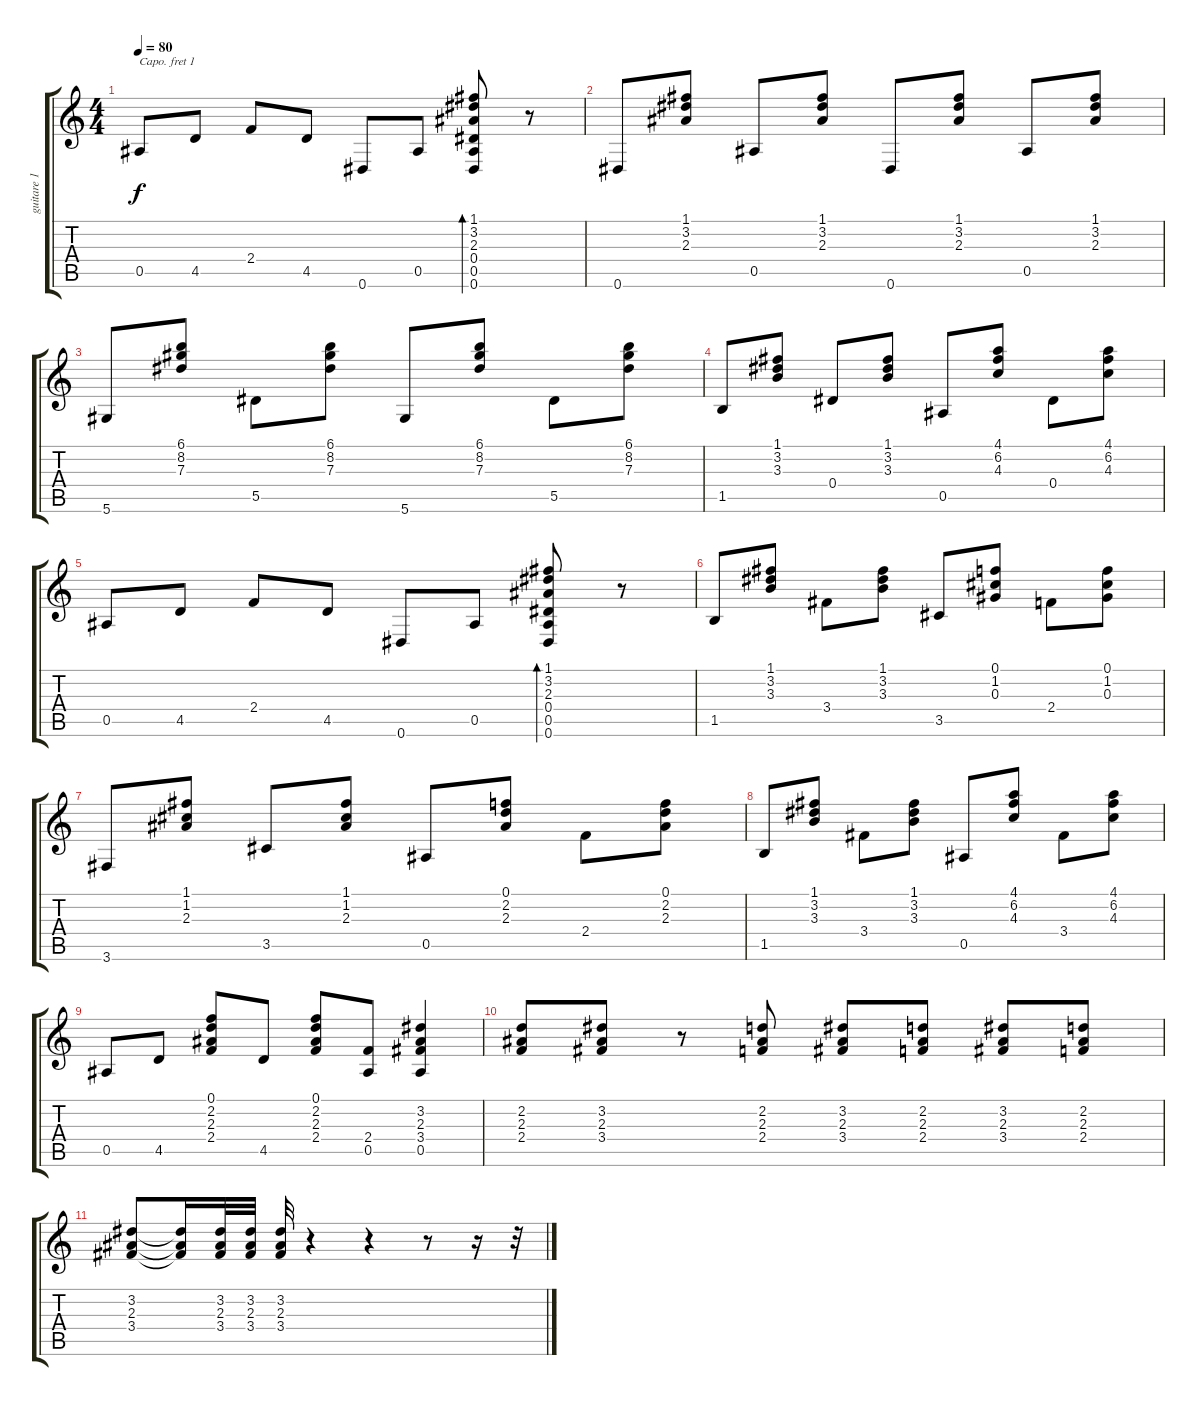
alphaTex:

\track ("guitare 1" "guitare 1") {instrument acousticguitarsteel}
\staff {score tabs}
\capo 1
\tuning (E4 B3 G3 D3 A2 D2) {hide}
\ts (4 4)
\tempo 80
\clef g2
\ks c
0.5.8{dy f} 4.5.8 2.4.8 4.5.8 0.6.8 0.5.8 (1.1 3.2 2.3 0.4 0.5 0.6).8{bd 240} r.8 |
0.6.8 (1.1 3.2 2.3).8 0.5.8 (1.1 3.2 2.3).8 0.6.8 (1.1 3.2 2.3).8 0.5.8 (1.1 3.2 2.3).8 |
5.6.8 (6.1 8.2 7.3).8 5.5.8 (6.1 8.2 7.3).8 5.6.8 (6.1 8.2 7.3).8 5.5.8 (6.1 8.2 7.3).8 |
1.5.8 (1.1 3.2 3.3).8 0.4.8 (1.1 3.2 3.3).8 0.5.8 (4.1 6.2 4.3).8 0.4.8 (4.1 6.2 4.3).8 |
0.5.8 4.5.8 2.4.8 4.5.8 0.6.8 0.5.8 (1.1 3.2 2.3 0.4 0.5 0.6).8{bd 240} r.8 |
1.5.8 (1.1 3.2 3.3).8 3.4.8 (1.1 3.2 3.3).8 3.5.8 (0.1 1.2 0.3).8 2.4.8 (0.1 1.2 0.3).8 |
3.6.8 (1.1 1.2 2.3).8 3.5.8 (1.1 1.2 2.3).8 0.5.8 (0.1 2.2 2.3).8 2.4.8 (0.1 2.2 2.3).8 |
1.5.8 (1.1 3.2 3.3).8 3.4.8 (1.1 3.2 3.3).8 0.5.8 (4.1 6.2 4.3).8 3.4.8 (4.1 6.2 4.3).8 |
0.5.8 4.5.8 (0.1 2.2 2.3 2.4).8 4.5.8 (0.1 2.2 2.3 2.4).8 (2.4 0.5).8 (3.2 2.3 3.4 0.5).4 |
(2.2 2.3 2.4).8 (3.2 2.3 3.4).8 r.8 (2.2 2.3 2.4).8 (3.2 2.3 3.4).8 (2.2 2.3 2.4).8 (3.2 2.3 3.4).8 (2.2 2.3 2.4).8 |
(3.2 2.3 3.4).8 (3.2{t} 2.3{t} 3.4{t}).16 (3.2 2.3 3.4).32 (3.2 2.3 3.4).32 (3.2 2.3 3.4).32 r.4 r.4 r.8 r.16 r.32
